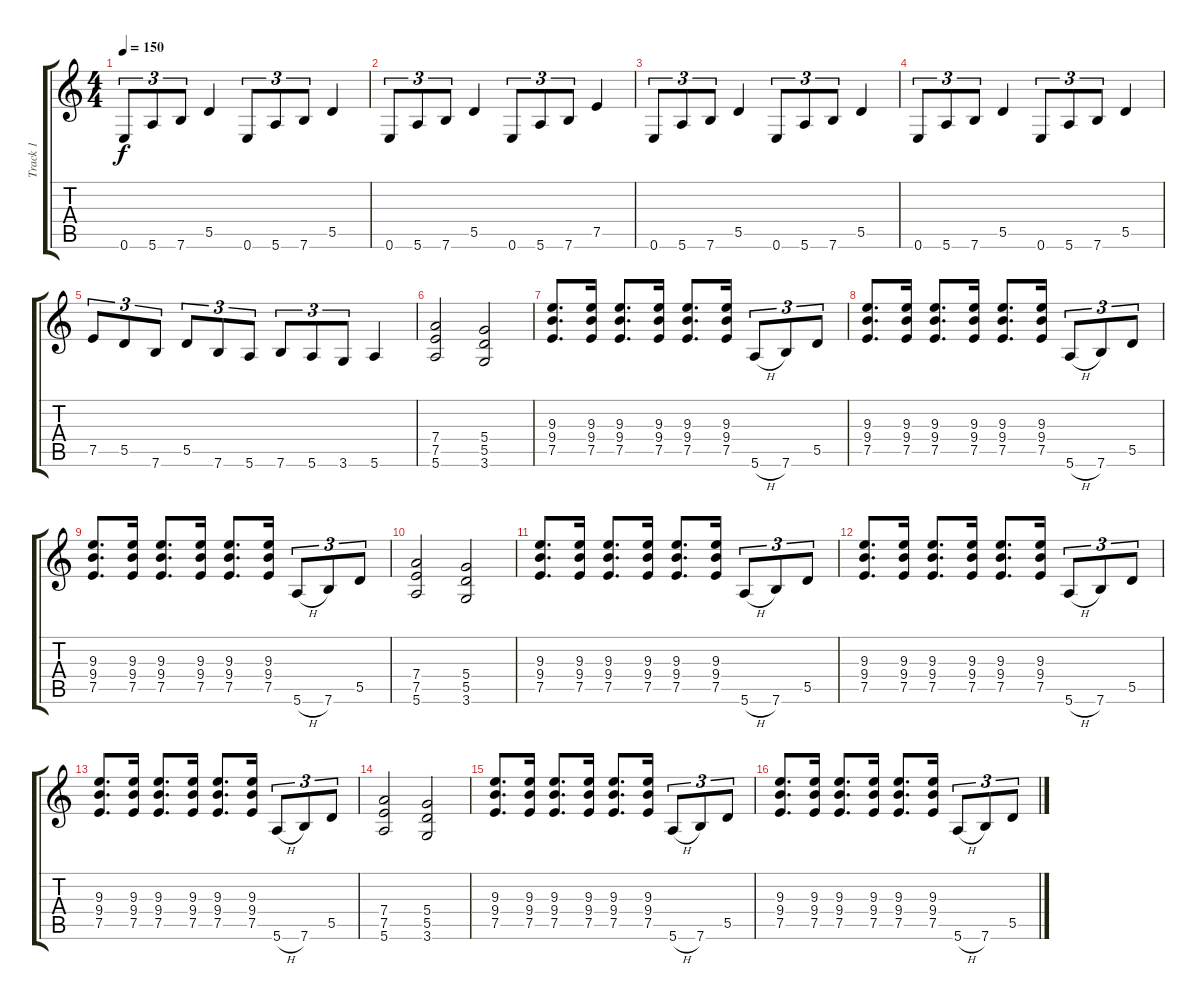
\track ("Track 1" "Track 1") {instrument overdrivenguitar}
\staff {score tabs}
\tuning (E4 B3 G3 D3 A2 E2) {hide}
\ts (4 4)
\tempo 150
\clef g2
\ks c
0.6.8{tu (3 2) dy f} 5.6.8{tu (3 2)} 7.6.8{tu (3 2)} 5.5.4 0.6.8{tu (3 2)} 5.6.8{tu (3 2)} 7.6.8{tu (3 2)} 5.5.4 |
0.6.8{tu (3 2)} 5.6.8{tu (3 2)} 7.6.8{tu (3 2)} 5.5.4 0.6.8{tu (3 2)} 5.6.8{tu (3 2)} 7.6.8{tu (3 2)} 7.5.4 |
0.6.8{tu (3 2)} 5.6.8{tu (3 2)} 7.6.8{tu (3 2)} 5.5.4 0.6.8{tu (3 2)} 5.6.8{tu (3 2)} 7.6.8{tu (3 2)} 5.5.4 |
0.6.8{tu (3 2)} 5.6.8{tu (3 2)} 7.6.8{tu (3 2)} 5.5.4 0.6.8{tu (3 2)} 5.6.8{tu (3 2)} 7.6.8{tu (3 2)} 5.5.4 |
7.5.8{tu (3 2)} 5.5.8{tu (3 2)} 7.6.8{tu (3 2)} 5.5.8{tu (3 2)} 7.6.8{tu (3 2)} 5.6.8{tu (3 2)} 7.6.8{tu (3 2)} 5.6.8{tu (3 2)} 3.6.8{tu (3 2)} 5.6.4 |
(7.4 7.5 5.6).2 (5.4 5.5 3.6).2 |
(9.3 9.4 7.5).8{d} (9.3 9.4 7.5).16 (9.3 9.4 7.5).8{d} (9.3 9.4 7.5).16 (9.3 9.4 7.5).8{d} (9.3 9.4 7.5).16 5.6{h}.8{tu (3 2)} 7.6.8{tu (3 2)} 5.5.8{tu (3 2)} |
(9.3 9.4 7.5).8{d} (9.3 9.4 7.5).16 (9.3 9.4 7.5).8{d} (9.3 9.4 7.5).16 (9.3 9.4 7.5).8{d} (9.3 9.4 7.5).16 5.6{h}.8{tu (3 2)} 7.6.8{tu (3 2)} 5.5.8{tu (3 2)} |
(9.3 9.4 7.5).8{d} (9.3 9.4 7.5).16 (9.3 9.4 7.5).8{d} (9.3 9.4 7.5).16 (9.3 9.4 7.5).8{d} (9.3 9.4 7.5).16 5.6{h}.8{tu (3 2)} 7.6.8{tu (3 2)} 5.5.8{tu (3 2)} |
(7.4 7.5 5.6).2 (5.4 5.5 3.6).2 |
(9.3 9.4 7.5).8{d} (9.3 9.4 7.5).16 (9.3 9.4 7.5).8{d} (9.3 9.4 7.5).16 (9.3 9.4 7.5).8{d} (9.3 9.4 7.5).16 5.6{h}.8{tu (3 2)} 7.6.8{tu (3 2)} 5.5.8{tu (3 2)} |
(9.3 9.4 7.5).8{d} (9.3 9.4 7.5).16 (9.3 9.4 7.5).8{d} (9.3 9.4 7.5).16 (9.3 9.4 7.5).8{d} (9.3 9.4 7.5).16 5.6{h}.8{tu (3 2)} 7.6.8{tu (3 2)} 5.5.8{tu (3 2)} |
(9.3 9.4 7.5).8{d} (9.3 9.4 7.5).16 (9.3 9.4 7.5).8{d} (9.3 9.4 7.5).16 (9.3 9.4 7.5).8{d} (9.3 9.4 7.5).16 5.6{h}.8{tu (3 2)} 7.6.8{tu (3 2)} 5.5.8{tu (3 2)} |
(7.4 7.5 5.6).2 (5.4 5.5 3.6).2 |
(9.3 9.4 7.5).8{d} (9.3 9.4 7.5).16 (9.3 9.4 7.5).8{d} (9.3 9.4 7.5).16 (9.3 9.4 7.5).8{d} (9.3 9.4 7.5).16 5.6{h}.8{tu (3 2)} 7.6.8{tu (3 2)} 5.5.8{tu (3 2)} |
(9.3 9.4 7.5).8{d} (9.3 9.4 7.5).16 (9.3 9.4 7.5).8{d} (9.3 9.4 7.5).16 (9.3 9.4 7.5).8{d} (9.3 9.4 7.5).16 5.6{h}.8{tu (3 2)} 7.6.8{tu (3 2)} 5.5.8{tu (3 2)}
